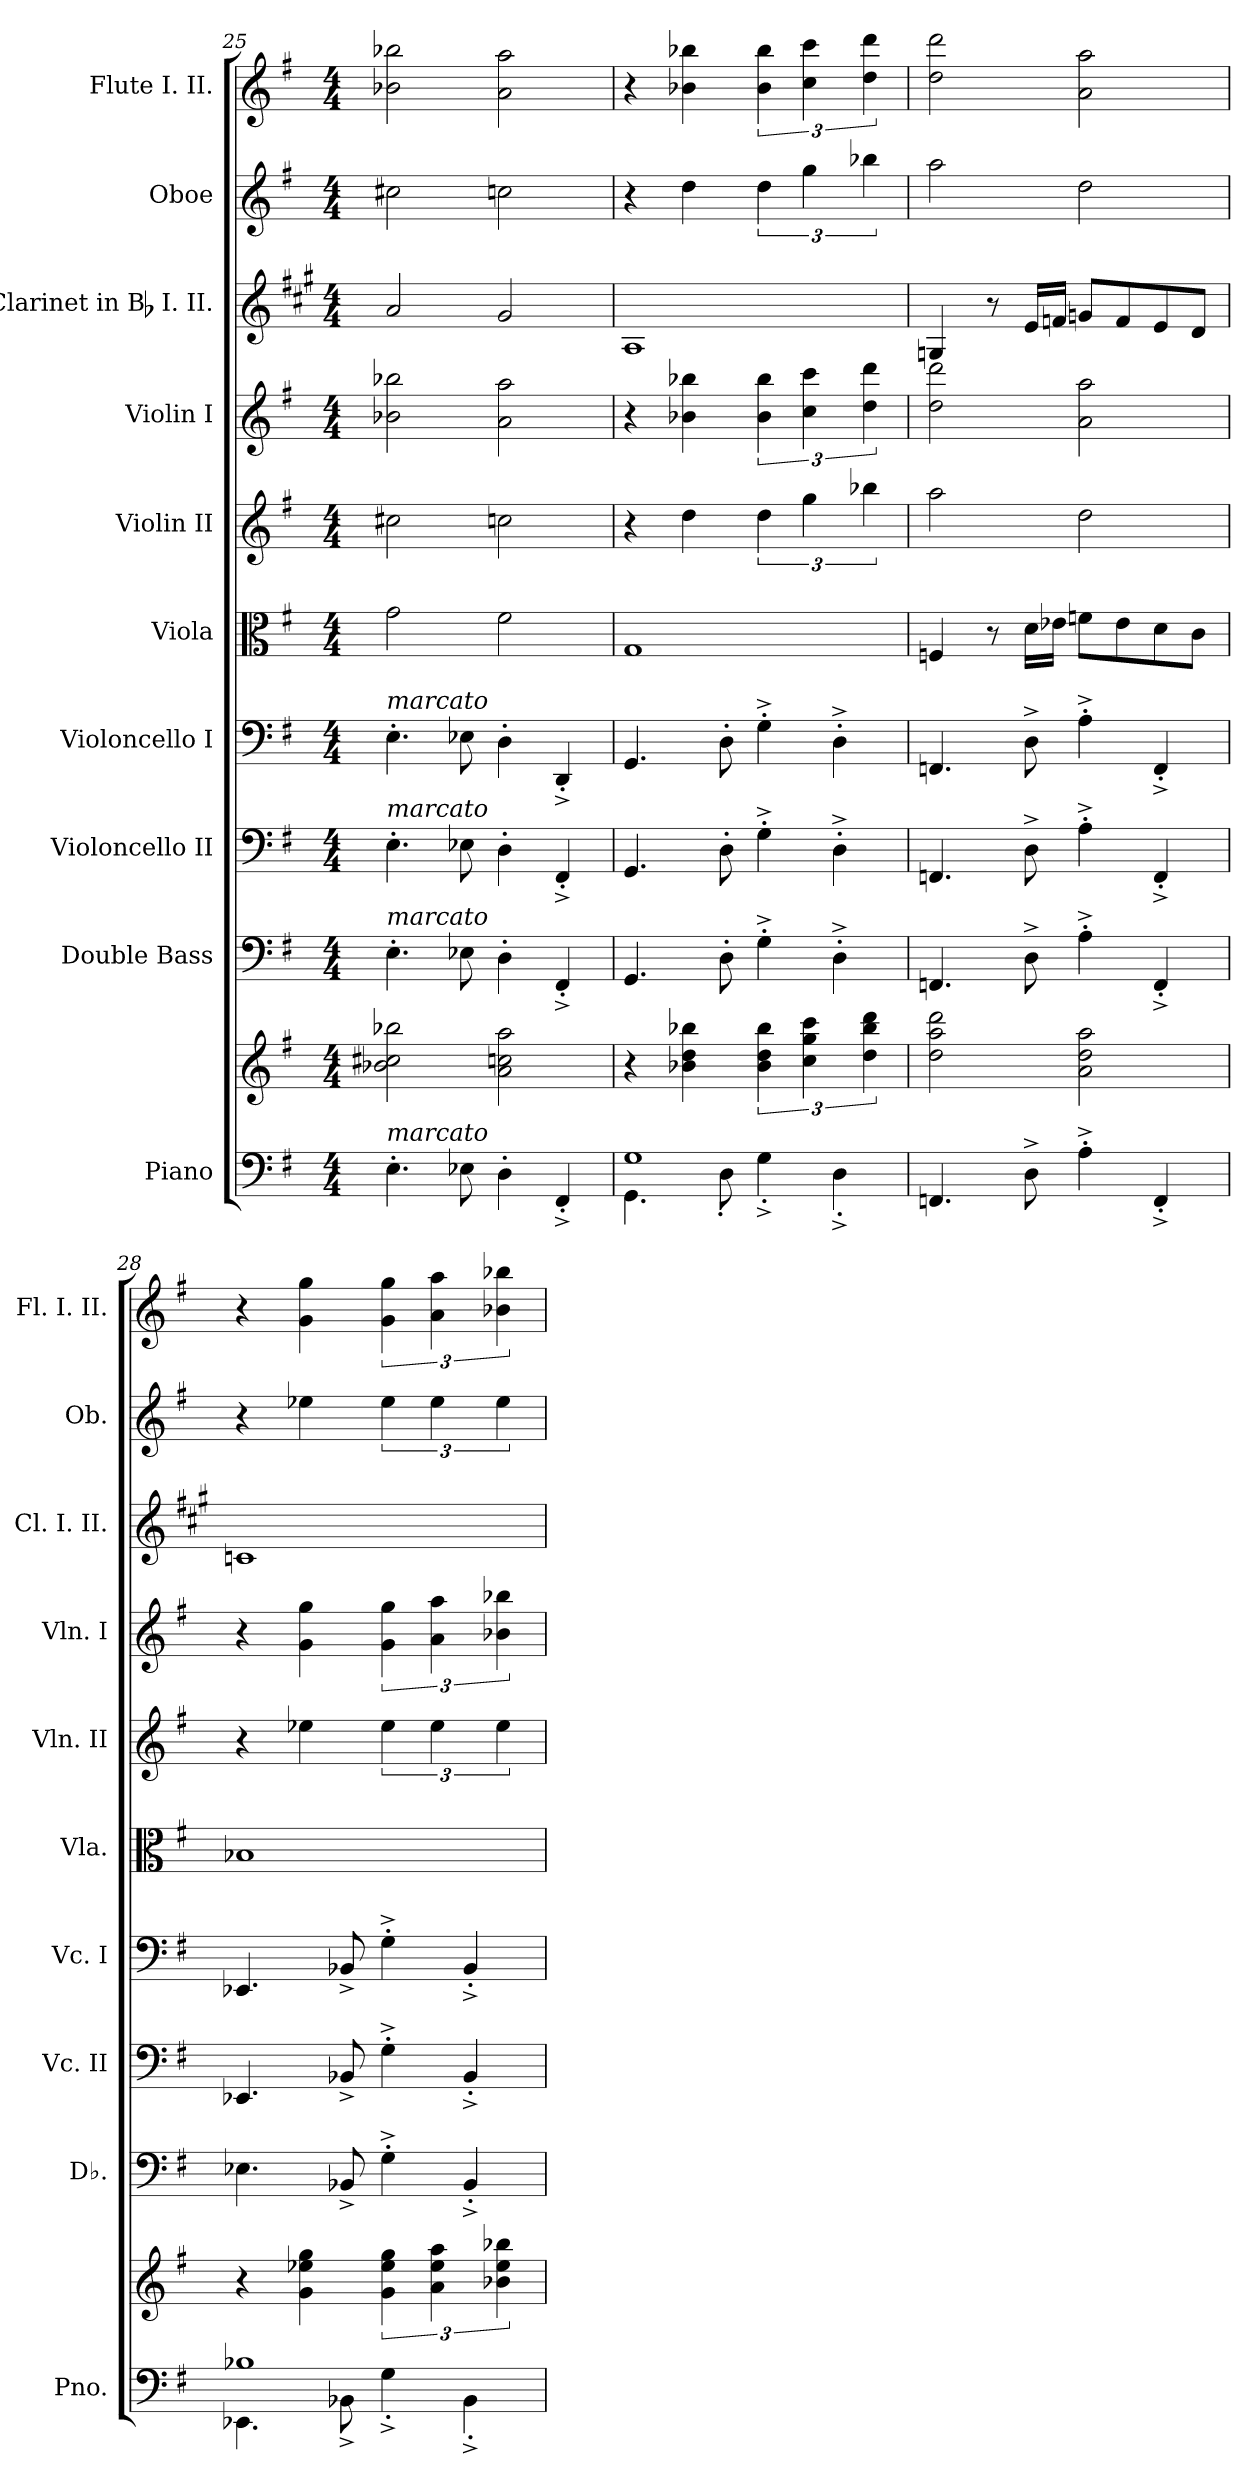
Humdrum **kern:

**kern	**kern	**kern	**kern	**kern	**kern	**kern	**kern	**kern	**kern	**kern
*part10	*part10	*part9	*part8	*part7	*part6	*part5	*part4	*part3	*part2	*part1
*staff11	*staff10	*staff9	*staff8	*staff7	*staff6	*staff5	*staff4	*staff3	*staff2	*staff1
*I"Piano	*	*I"Double Bass	*I"Violoncello II	*I"Violoncello I	*I"Viola	*I"Violin II	*I"Violin I	*I"Clarinet in Bb I. II.	*I"Oboe	*I"Flute I. II.
*I'Pno.	*	*I'Db.	*I'Vc. II	*I'Vc. I	*I'Vla.	*I'Vln. II	*I'Vln. I	*I'Cl. I. II.	*I'Ob.	*I'Fl. I. II.
*clefF4	*clefG2	*clefF4	*clefF4	*clefF4	*clefC3	*clefG2	*clefG2	*clefG2	*clefG2	*clefG2
*	*	*ITrd7c12	*	*	*	*	*	*ITrd1c2	*	*
*k[f#]	*k[f#]	*k[f#]	*k[f#]	*k[f#]	*k[f#]	*k[f#]	*k[f#]	*k[f#]	*k[f#]	*k[f#]
*G:	*G:	*G:	*G:	*G:	*G:	*G:	*G:	*G:	*G:	*G:
*M4/4	*M4/4	*M4/4	*M4/4	*M4/4	*M4/4	*M4/4	*M4/4	*M4/4	*M4/4	*M4/4
=25	=25	=25	=25	=25	=25	=25	=25	=25	=25	=25
!	!	!	!	!LO:TX:a:i:t=marcato	!	!	!	!	!	!
!	!	!	!LO:TX:a:i:t=marcato	!	!	!	!	!	!	!
!	!	!LO:TX:a:i:t=marcato	!	!	!	!	!	!	!	!
!LO:TX:a:i:t=marcato	!	!	!	!	!	!	!	!	!	!
4.E'\	2b-X\ 2cc#X\ 2bb-X\	4.EE'\	4.E'\	4.E'\	2g\	2cc#X\	2b-X\ 2bb-X\	2g/	2cc#X\	2b-X\ 2bb-X\
8E-X\	.	8EE-X\	8E-X\	8E-X\	.	.	.	.	.	.
4D'\	2a\ 2ccn\ 2aa\	4DD'\	4D'\	4D'\	2f#\	2ccn\	2a\ 2aa\	2f#/	2ccn\	2a\ 2aa\
4FF#'^/	.	4FFF#'^/	4FF#'^/	4DD'^/	.	.	.	.	.	.
!!LO:PB:g=z
=26	=26	=26	=26	=26	=26	=26	=26	=26	=26	=26
*^	*	*	*	*	*	*	*	*	*	*
1G	4.GG\	4r	4.GGG/	4.GG/	4.GG/	1G	4r	4r	1G	4r	4r
.	.	4b-X\ 4dd\ 4bb-X\	.	.	.	.	4dd\	4b-X\ 4bb-X\	.	4dd\	4b-X\ 4bb-X\
.	8D'\	.	8DD'\	8D'\	8D'\	.	.	.	.	.	.
.	4G'^\	6b-\ 6dd\ 6bb-\	4GG'^\	4G'^\	4G'^\	.	6dd\	6b-\ 6bb-\	.	6dd\	6b-\ 6bb-\
.	.	6cc\ 6gg\ 6ccc\	.	.	.	.	6gg\	6cc\ 6ccc\	.	6gg\	6cc\ 6ccc\
.	4D'^\	.	4DD'^\	4D'^\	4D'^\	.	.	.	.	.	.
.	.	6dd\ 6bb-\ 6ddd\	.	.	.	.	6bb-X\	6dd\ 6ddd\	.	6bb-X\	6dd\ 6ddd\
*v	*v	*	*	*	*	*	*	*	*	*	*
=27	=27	=27	=27	=27	=27	=27	=27	=27	=27	=27
4.FFn/	2dd\ 2aa\ 2ddd\	4.FFFn/	4.FFn/	4.FFn/	4Fn/	2aa\	2dd\ 2ddd\	4Fn/	2aa\	2dd\ 2ddd\
.	.	.	.	.	8r	.	.	8r	.	.
8D^\	.	8DD^\	8D^\	8D^\	16d\LL	.	.	16d/LL	.	.
.	.	.	.	.	16e-X\JJ	.	.	16e-X/JJ	.	.
4A'^\	2a\ 2dd\ 2aa\	4AA'^\	4A'^\	4A'^\	8fn\L	2dd\	2a\ 2aa\	8fn/L	2dd\	2a\ 2aa\
.	.	.	.	.	8e-\	.	.	8e-/	.	.
4FF'^/	.	4FFF'^/	4FF'^/	4FF'^/	8d\	.	.	8d/	.	.
.	.	.	.	.	8c\J	.	.	8c/J	.	.
=28	=28	=28	=28	=28	=28	=28	=28	=28	=28	=28
*^	*	*	*	*	*	*	*	*	*	*
1B-X	4.EE-X\	4r	4.EE-X\	4.EE-X/	4.EE-X/	1B-X	4r	4r	1B-X	4r	4r
.	.	4g\ 4ee-X\ 4gg\	.	.	.	.	4ee-X\	4g\ 4gg\	.	4ee-X\	4g\ 4gg\
.	8BB-X^\	.	8BBB-X^/	8BB-X^/	8BB-X^/	.	.	.	.	.	.
.	4G'^\	6g\ 6ee-\ 6gg\	4GG'^\	4G'^\	4G'^\	.	6ee-\	6g\ 6gg\	.	6ee-\	6g\ 6gg\
.	.	6a\ 6ee-\ 6aa\	.	.	.	.	6ee-\	6a\ 6aa\	.	6ee-\	6a\ 6aa\
.	4BB-'^\	.	4BBB-'^/	4BB-'^/	4BB-'^/	.	.	.	.	.	.
.	.	6b-X\ 6ee-\ 6bb-X\	.	.	.	.	6ee-\	6b-X\ 6bb-X\	.	6ee-\	6b-X\ 6bb-X\
*v	*v	*	*	*	*	*	*	*	*	*	*
=	=	=	=	=	=	=	=	=	=	=
*-	*-	*-	*-	*-	*-	*-	*-	*-	*-	*-
